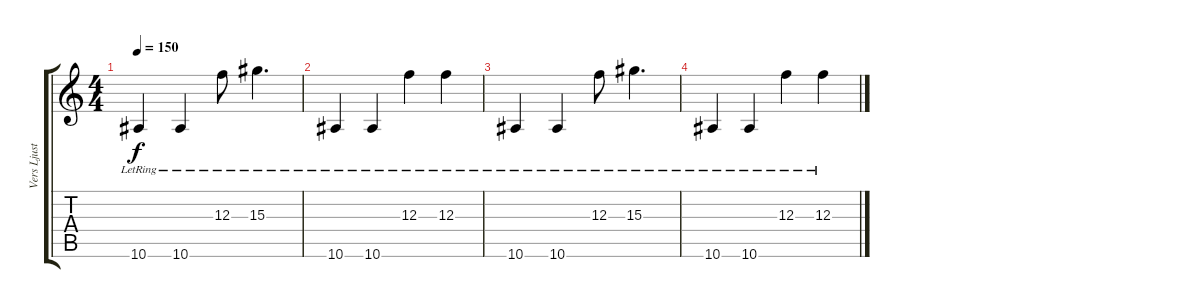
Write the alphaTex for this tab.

\track ("Vers Ljust 2" "Vers Ljust") {instrument electricguitarclean}
\staff {score tabs}
\tuning (D4 A3 F3 C3 G2 C2) {hide}
\ts (4 4)
\tempo 150
\clef g2
\ks c
10.6{lr}.4{dy f} 10.6{lr}.4 12.3{lr}.8 15.3{lr}.4{d} |
10.6{lr}.4 10.6{lr}.4 12.3{lr}.4 12.3{lr}.4 |
10.6{lr}.4 10.6{lr}.4 12.3{lr}.8 15.3{lr}.4{d} |
10.6{lr}.4 10.6{lr}.4 12.3{lr}.4 12.3{lr}.4
